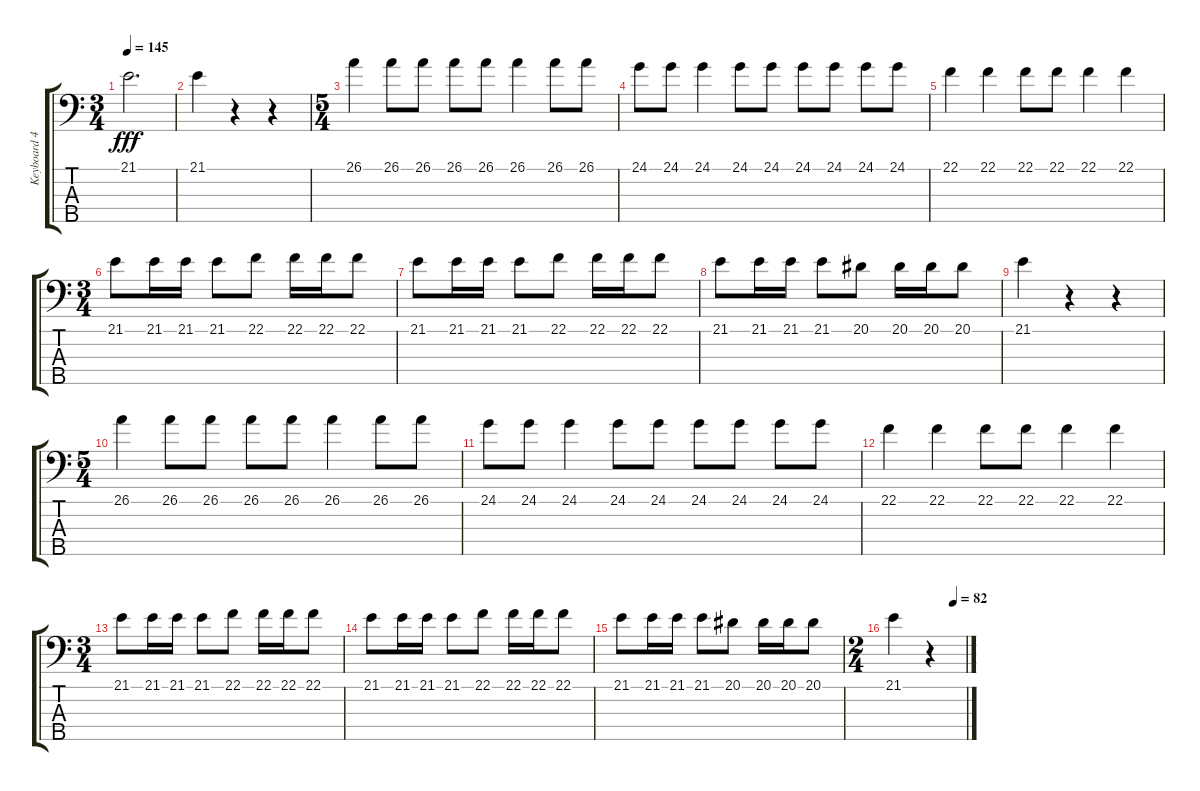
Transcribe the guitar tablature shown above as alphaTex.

\track ("Keyboard 4" "Keyboard 4") {instrument stringensemble1}
\staff {score tabs}
\tuning (G2 D2 A1 E1 B0) {hide}
\ts (3 4)
\tempo 145
\clef f4
\ks c
21.1.2{d dy fff} |
21.1.4 r.4 r.4 |
\ts (5 4)
26.1.4 26.1.8 26.1.8 26.1.8 26.1.8 26.1.4 26.1.8 26.1.8 |
24.1.8 24.1.8 24.1.4 24.1.8 24.1.8 24.1.8 24.1.8 24.1.8 24.1.8 |
22.1.4 22.1.4 22.1.8 22.1.8 22.1.4 22.1.4 |
\ts (3 4)
21.1.8 21.1.16 21.1.16 21.1.8 22.1.8 22.1.16 22.1.16 22.1.8 |
21.1.8 21.1.16 21.1.16 21.1.8 22.1.8 22.1.16 22.1.16 22.1.8 |
21.1.8 21.1.16 21.1.16 21.1.8 20.1.8 20.1.16 20.1.16 20.1.8 |
21.1.4 r.4 r.4 |
\ts (5 4)
26.1.4 26.1.8 26.1.8 26.1.8 26.1.8 26.1.4 26.1.8 26.1.8 |
24.1.8 24.1.8 24.1.4 24.1.8 24.1.8 24.1.8 24.1.8 24.1.8 24.1.8 |
22.1.4 22.1.4 22.1.8 22.1.8 22.1.4 22.1.4 |
\ts (3 4)
21.1.8 21.1.16 21.1.16 21.1.8 22.1.8 22.1.16 22.1.16 22.1.8 |
21.1.8 21.1.16 21.1.16 21.1.8 22.1.8 22.1.16 22.1.16 22.1.8 |
21.1.8 21.1.16 21.1.16 21.1.8 20.1.8 20.1.16 20.1.16 20.1.8 |
\ts (2 4)
\tempo (82 0.8333333333333334)
21.1.4 r.4
